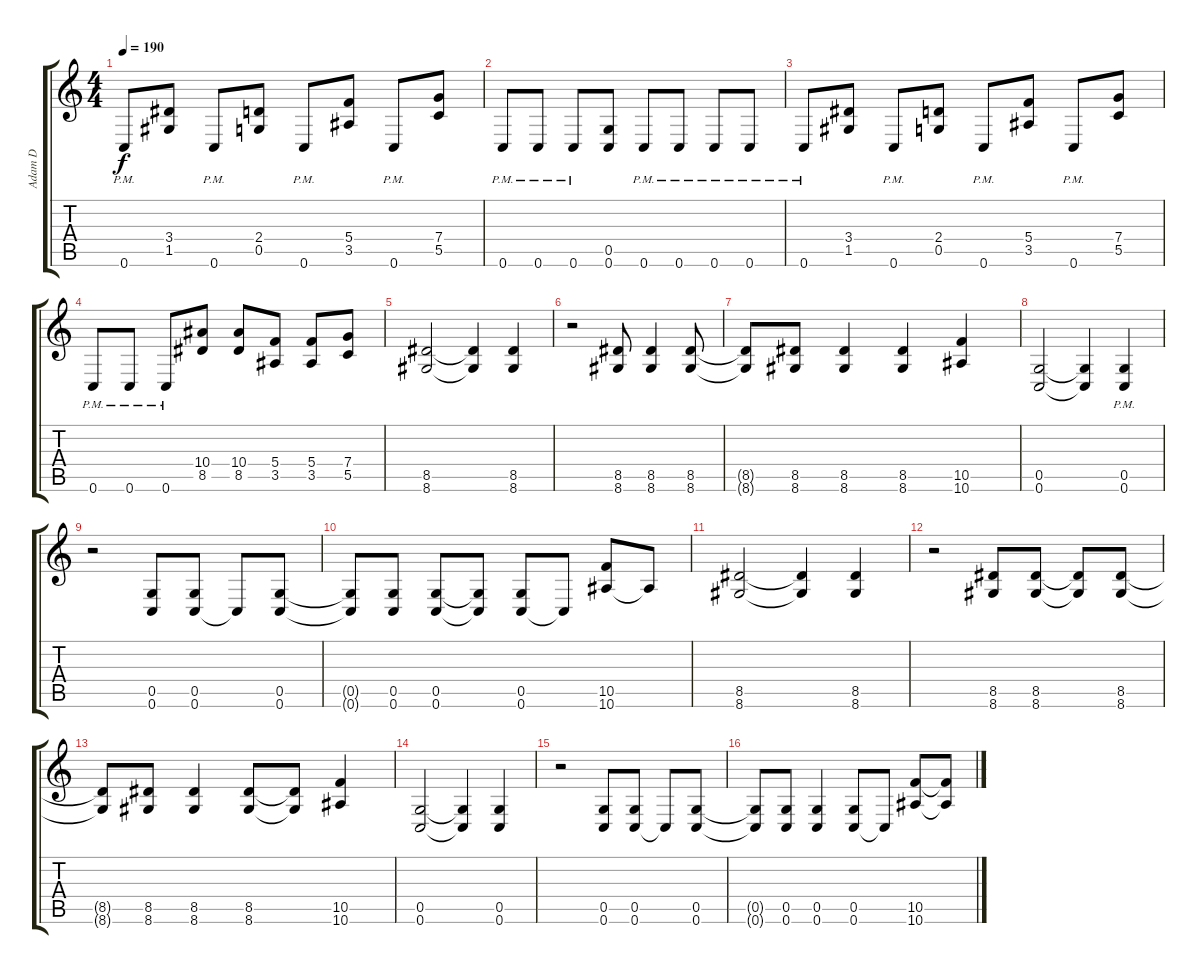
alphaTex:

\track ("Adam D" "Adam D") {instrument distortionguitar}
\staff {score tabs}
\tuning (D4 A3 F3 C3 G2 C2) {hide}
\ts (4 4)
\tempo 190
\clef g2
\ks c
0.6{pm}.8{dy f} (3.4 1.5).8 0.6{pm}.8 (2.4 0.5).8 0.6{pm}.8 (5.4 3.5).8 0.6{pm}.8 (7.4 5.5).8 |
0.6{pm}.8 0.6{pm}.8 0.6{pm}.8 (0.5 0.6).8 0.6{pm}.8 0.6{pm}.8 0.6{pm}.8 0.6{pm}.8 |
0.6{pm}.8 (3.4 1.5).8 0.6{pm}.8 (2.4 0.5).8 0.6{pm}.8 (5.4 3.5).8 0.6{pm}.8 (7.4 5.5).8 |
0.6{pm}.8 0.6{pm}.8 0.6{pm}.8 (10.4 8.5).8 (10.4 8.5).8 (5.4 3.5).8 (5.4 3.5).8 (7.4 5.5).8 |
(8.5 8.6).2 (8.5{t} 8.6{t}).4 (8.5 8.6).4 |
r.2 (8.5 8.6).8 (8.5 8.6).4 (8.5 8.6).8 |
(8.5{t} 8.6{t}).8 (8.5 8.6).8 (8.5 8.6).4 (8.5 8.6).4 (10.5 10.6).4 |
(0.5 0.6).2 (0.5{t} 0.6{t}).4 (0.5 0.6{pm}).4 |
r.2 (0.5 0.6).8 (0.5 0.6).8 0.6{t}.8 (0.5 0.6).8 |
(0.5{t} 0.6{t}).8 (0.5 0.6).8 (0.5 0.6).8 (0.5{t} 0.6{t}).8 (0.5 0.6).8 0.6{t}.8 (10.5 10.6).8 10.6{t}.8 |
(8.5 8.6).2 (8.5{t} 8.6{t}).4 (8.5 8.6).4 |
r.2 (8.5 8.6).8 (8.5 8.6).8 (8.5{t} 8.6{t}).8 (8.5 8.6).8 |
(8.5{t} 8.6{t}).8 (8.5 8.6).8 (8.5 8.6).4 (8.5 8.6).8 (8.5{t} 8.6{t}).8 (10.5 10.6).4 |
(0.5 0.6).2 (0.5{t} 0.6{t}).4 (0.5 0.6).4 |
r.2 (0.5 0.6).8 (0.5 0.6).8 0.6{t}.8 (0.5 0.6).8 |
(0.5{t} 0.6{t}).8 (0.5 0.6).8 (0.5 0.6).4 (0.5 0.6).8 0.6{t}.8 (10.5 10.6).8 (10.5{t} 10.6{t}).8
